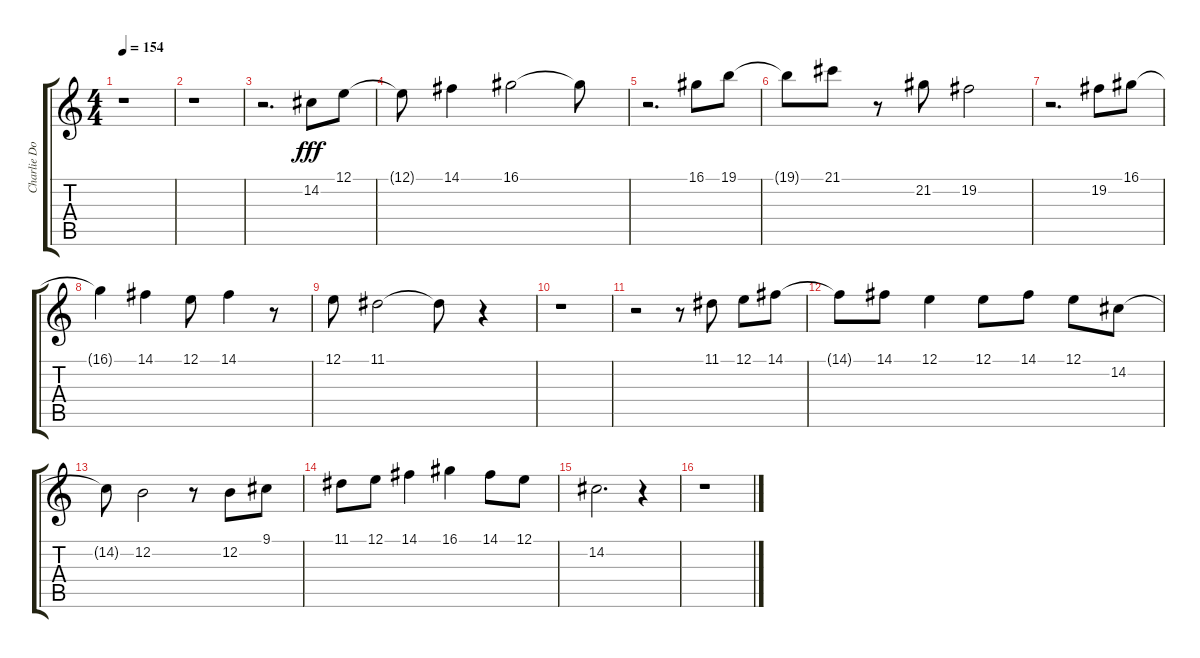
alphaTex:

\track ("Charlie Dominici" "Charlie Do") {mute instrument tenorsax}
\staff {score tabs}
\tuning (E4 B3 G3 D3 A2 E2) {hide}
\ts (4 4)
\tempo 154
\clef g2
\ks c
r.1{dy fff} |
r.1 |
r.2{d} 14.2.8 12.1.8 |
12.1{t}.8 14.1.4 16.1.2 16.1{t}.8 |
r.2{d} 16.1.8 19.1.8 |
19.1{t}.8 21.1.8 r.8 21.2.8 19.2.2 |
r.2{d} 19.2.8 16.1.8 |
16.1{t}.4 14.1.4 12.1.8 14.1.4 r.8 |
12.1.8 11.1.2 11.1{t}.8 r.4 |
r.1 |
r.2 r.8 11.1.8 12.1.8 14.1.8 |
14.1{t}.8 14.1.8 12.1.4 12.1.8 14.1.8 12.1.8 14.2.8 |
14.2{t}.8 12.2.2 r.8 12.2.8 9.1.8 |
11.1.8 12.1.8 14.1.4 16.1.4 14.1.8 12.1.8 |
14.2.2{d} r.4 |
r.1
